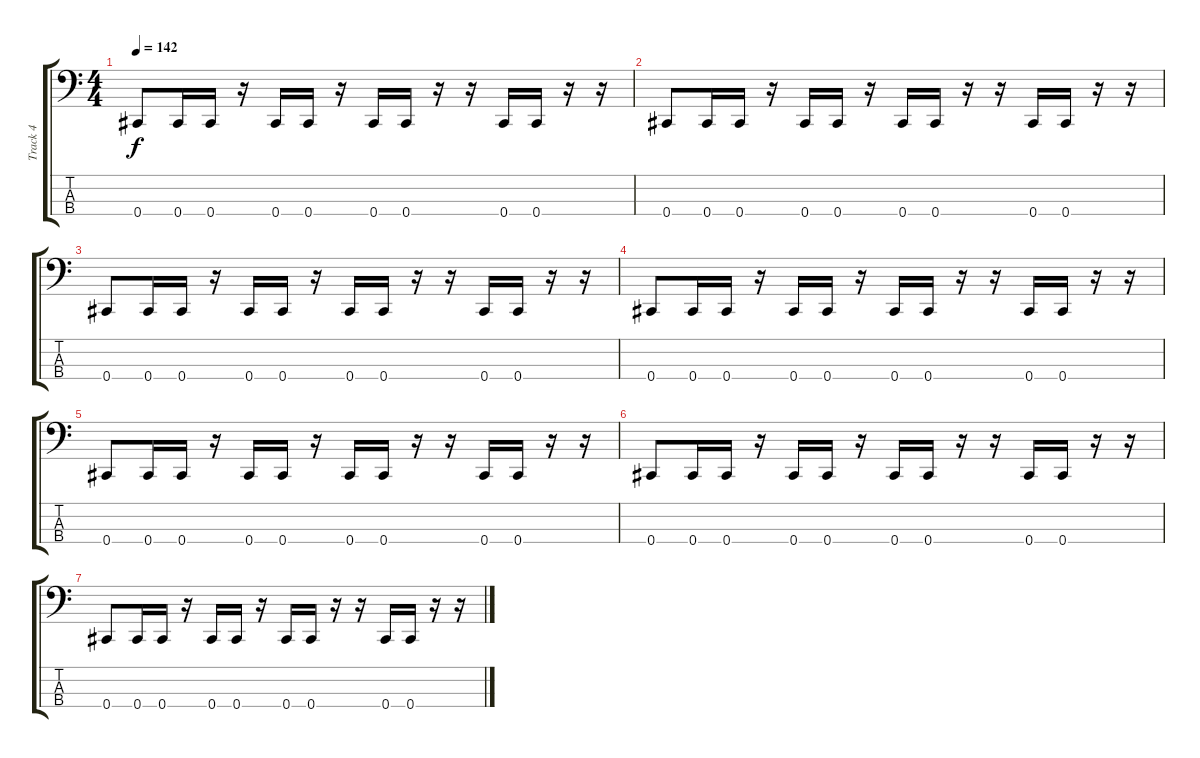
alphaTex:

\track ("Track 4" "Track 4") {instrument electricbassfinger}
\staff {score tabs}
\tuning (Gb2 Db2 Ab1 Db1) {hide}
\ts (4 4)
\tempo 142
\clef f4
\ks c
0.4.8{dy f} 0.4.16 0.4.16 r.16 0.4.16 0.4.16 r.16 0.4.16 0.4.16 r.16 r.16 0.4.16 0.4.16 r.16 r.16 |
0.4.8 0.4.16 0.4.16 r.16 0.4.16 0.4.16 r.16 0.4.16 0.4.16 r.16 r.16 0.4.16 0.4.16 r.16 r.16 |
0.4.8 0.4.16 0.4.16 r.16 0.4.16 0.4.16 r.16 0.4.16 0.4.16 r.16 r.16 0.4.16 0.4.16 r.16 r.16 |
0.4.8 0.4.16 0.4.16 r.16 0.4.16 0.4.16 r.16 0.4.16 0.4.16 r.16 r.16 0.4.16 0.4.16 r.16 r.16 |
0.4.8 0.4.16 0.4.16 r.16 0.4.16 0.4.16 r.16 0.4.16 0.4.16 r.16 r.16 0.4.16 0.4.16 r.16 r.16 |
0.4.8 0.4.16 0.4.16 r.16 0.4.16 0.4.16 r.16 0.4.16 0.4.16 r.16 r.16 0.4.16 0.4.16 r.16 r.16 |
0.4.8 0.4.16 0.4.16 r.16 0.4.16 0.4.16 r.16 0.4.16 0.4.16 r.16 r.16 0.4.16 0.4.16 r.16 r.16
